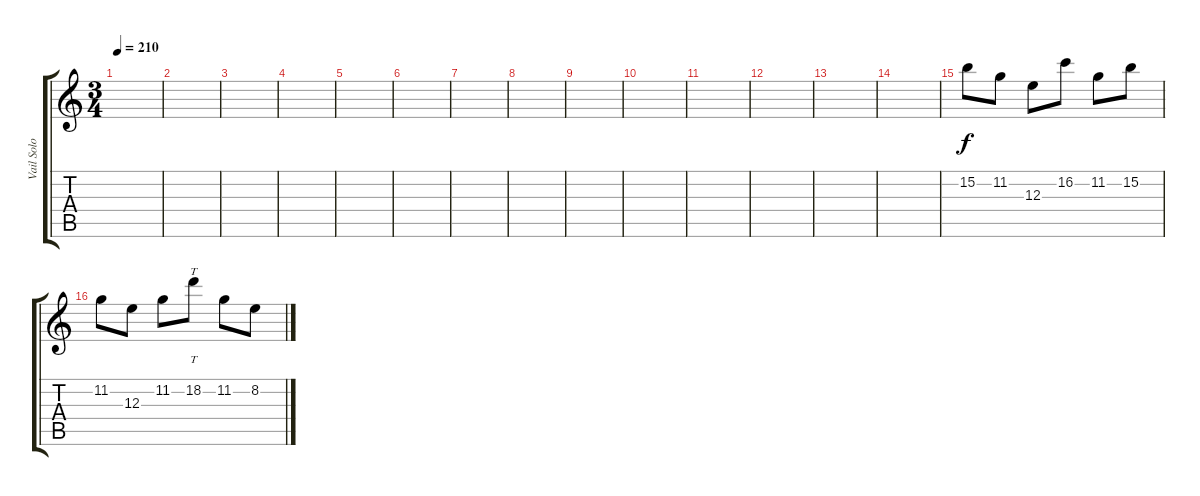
\track ("Vail Solo" "Vail Solo") {instrument overdrivenguitar}
\staff {score tabs}
\tuning (Db4 Ab3 E3 B2 Gb2 B1) {hide}
\ts (3 4)
\tempo 210
\clef g2
\ks c
|
|
|
|
|
|
|
|
|
|
|
|
|
|
15.2.8 11.2.8 12.3.8 16.2.8 11.2.8 15.2.8 |
11.2.8 12.3.8 11.2.8 18.2.8{tt} 11.2.8 8.2.8
